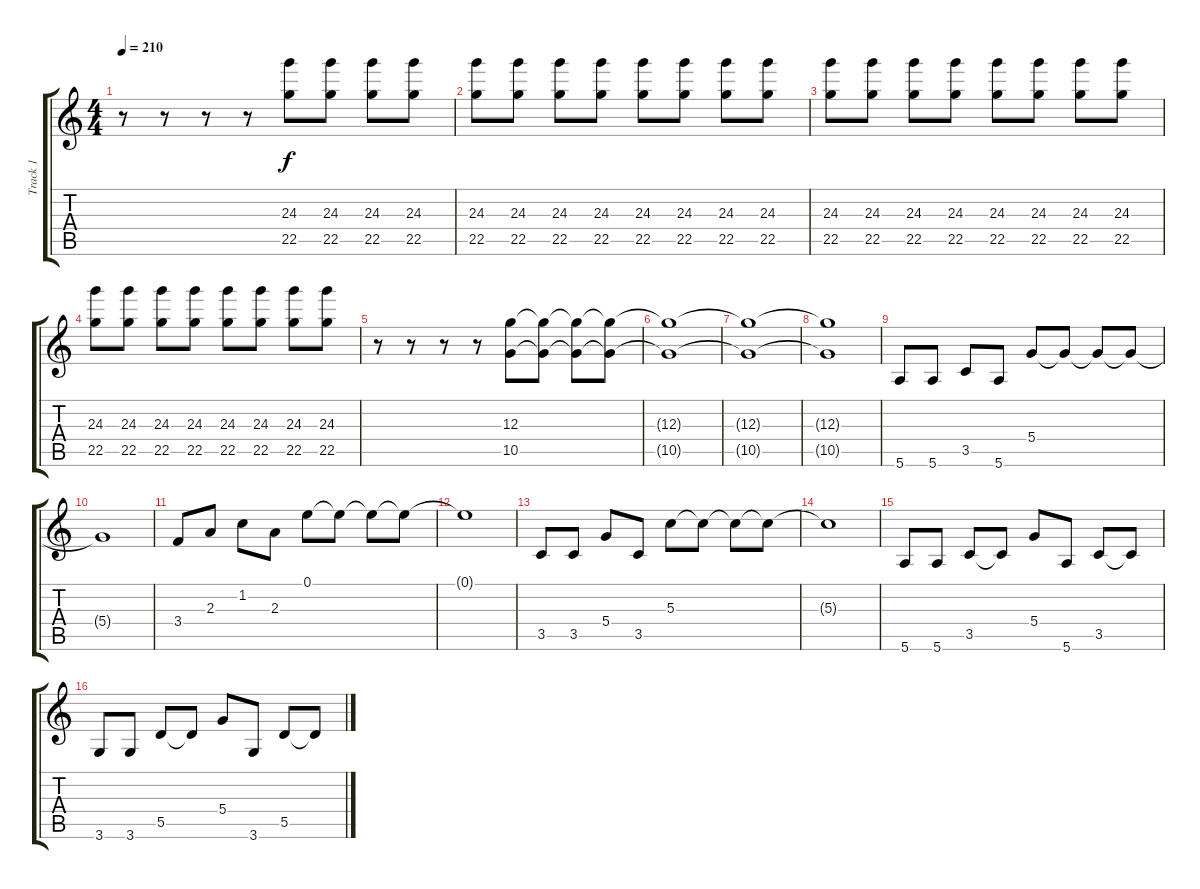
\track ("Track 1" "Track 1") {instrument distortionguitar}
\staff {score tabs}
\tuning (E4 B3 G3 D3 A2 E2) {hide}
\ts (4 4)
\tempo 210
\clef g2
\ks c
r.8{dy f} r.8 r.8 r.8 (24.3 22.5).8 (24.3 22.5).8 (24.3 22.5).8 (24.3 22.5).8 |
(24.3 22.5).8 (24.3 22.5).8 (24.3 22.5).8 (24.3 22.5).8 (24.3 22.5).8 (24.3 22.5).8 (24.3 22.5).8 (24.3 22.5).8 |
(24.3 22.5).8 (24.3 22.5).8 (24.3 22.5).8 (24.3 22.5).8 (24.3 22.5).8 (24.3 22.5).8 (24.3 22.5).8 (24.3 22.5).8 |
(24.3 22.5).8 (24.3 22.5).8 (24.3 22.5).8 (24.3 22.5).8 (24.3 22.5).8 (24.3 22.5).8 (24.3 22.5).8 (24.3 22.5).8 |
r.8 r.8 r.8 r.8 (12.3 10.5).8 (12.3{t} 10.5{t}).8 (12.3{t} 10.5{t}).8 (12.3{t} 10.5{t}).8 |
(12.3{t} 10.5{t}).1 |
(12.3{t} 10.5{t}).1 |
(12.3{t} 10.5{t}).1 |
5.6.8{instrument electricguitarclean} 5.6.8 3.5.8 5.6.8 5.4.8 5.4{t}.8 5.4{t}.8 5.4{t}.8 |
5.4{t}.1 |
3.4.8 2.3.8 1.2.8 2.3.8 0.1.8 0.1{t}.8 0.1{t}.8 0.1{t}.8 |
0.1{t}.1 |
3.5.8 3.5.8 5.4.8 3.5.8 5.3.8 5.3{t}.8 5.3{t}.8 5.3{t}.8 |
5.3{t}.1 |
5.6.8{volume 10} 5.6.8 3.5.8 3.5{t}.8 5.4.8 5.6.8 3.5.8 3.5{t}.8 |
3.6.8 3.6.8 5.5.8 5.5{t}.8 5.4.8 3.6.8 5.5.8 5.5{t}.8
